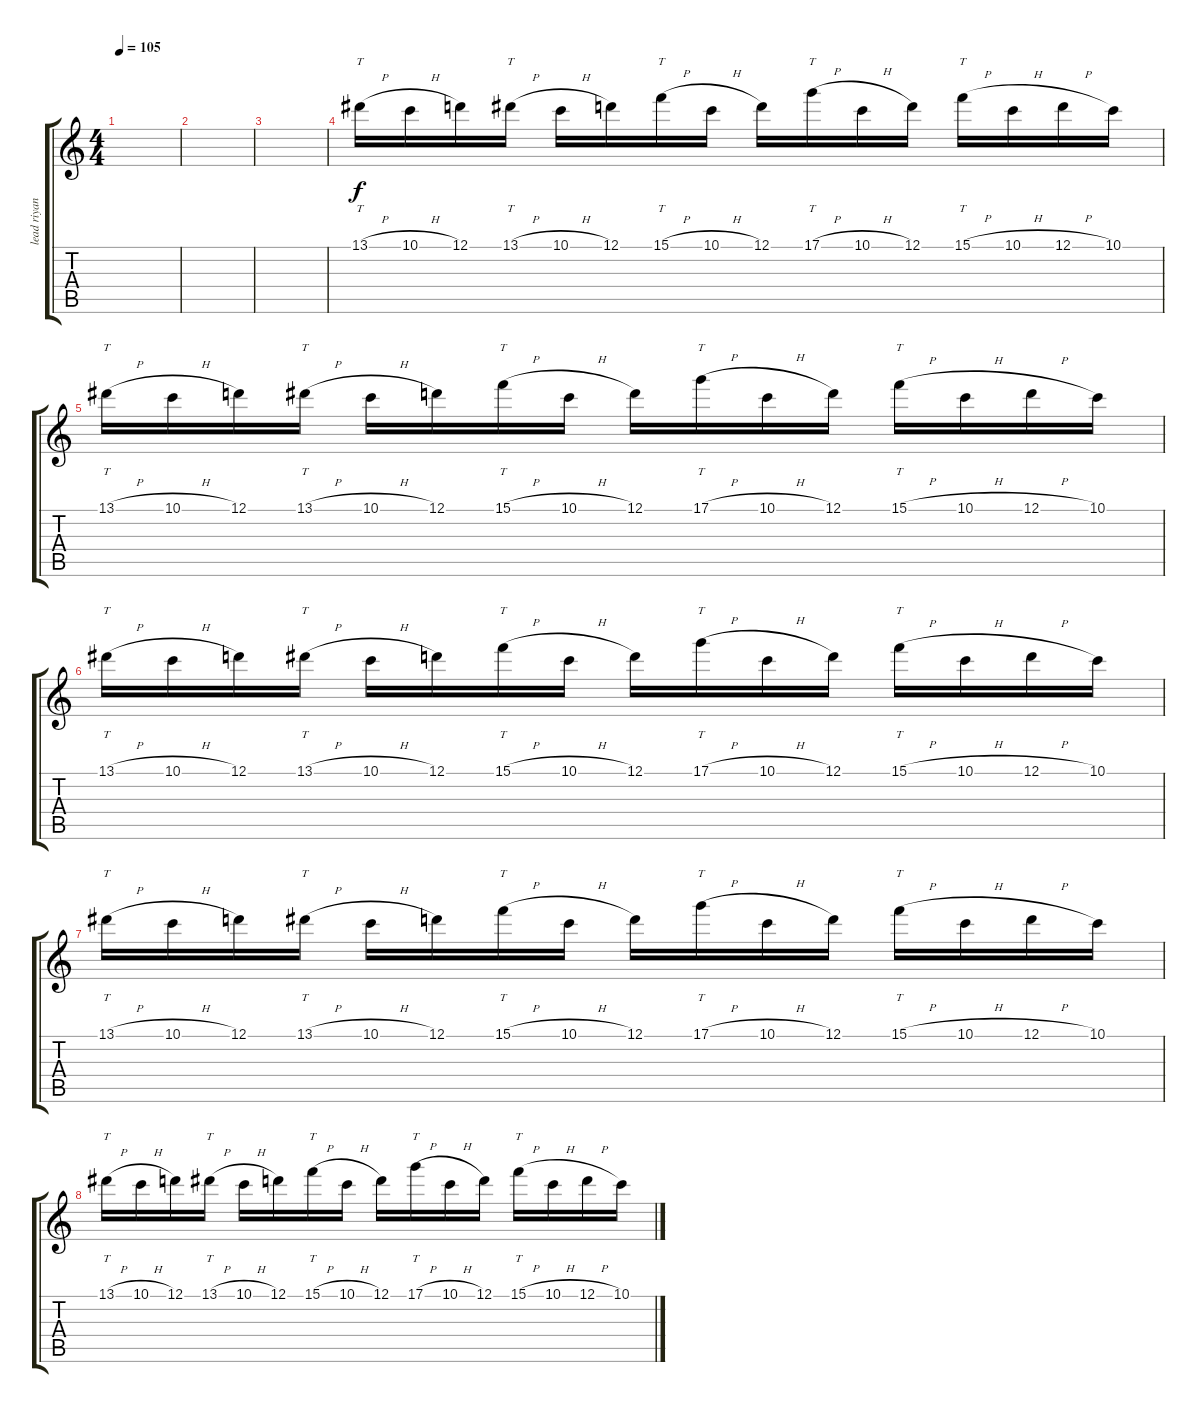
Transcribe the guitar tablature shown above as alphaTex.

\track ("lead riyan" "lead riyan") {instrument distortionguitar}
\staff {score tabs}
\tuning (D4 A3 F3 C3 G2 C2) {hide}
\ts (4 4)
\tempo 105
\clef g2
\ks c
|
|
|
13.1{h}.16{tt} 10.1{h}.16 12.1.16 13.1{h}.16{tt} 10.1{h}.16 12.1.16 15.1{h}.16{tt} 10.1{h}.16 12.1.16 17.1{h}.16{tt} 10.1{h}.16 12.1.16 15.1{h}.16{tt} 10.1{h}.16 12.1{h}.16 10.1.16 |
13.1{h}.16{tt} 10.1{h}.16 12.1.16 13.1{h}.16{tt} 10.1{h}.16 12.1.16 15.1{h}.16{tt} 10.1{h}.16 12.1.16 17.1{h}.16{tt} 10.1{h}.16 12.1.16 15.1{h}.16{tt} 10.1{h}.16 12.1{h}.16 10.1.16 |
13.1{h}.16{tt} 10.1{h}.16 12.1.16 13.1{h}.16{tt} 10.1{h}.16 12.1.16 15.1{h}.16{tt} 10.1{h}.16 12.1.16 17.1{h}.16{tt} 10.1{h}.16 12.1.16 15.1{h}.16{tt} 10.1{h}.16 12.1{h}.16 10.1.16 |
13.1{h}.16{tt} 10.1{h}.16 12.1.16 13.1{h}.16{tt} 10.1{h}.16 12.1.16 15.1{h}.16{tt} 10.1{h}.16 12.1.16 17.1{h}.16{tt} 10.1{h}.16 12.1.16 15.1{h}.16{tt} 10.1{h}.16 12.1{h}.16 10.1.16 |
13.1{h}.16{tt} 10.1{h}.16 12.1.16 13.1{h}.16{tt} 10.1{h}.16 12.1.16 15.1{h}.16{tt} 10.1{h}.16 12.1.16 17.1{h}.16{tt} 10.1{h}.16 12.1.16 15.1{h}.16{tt} 10.1{h}.16 12.1{h}.16 10.1.16
